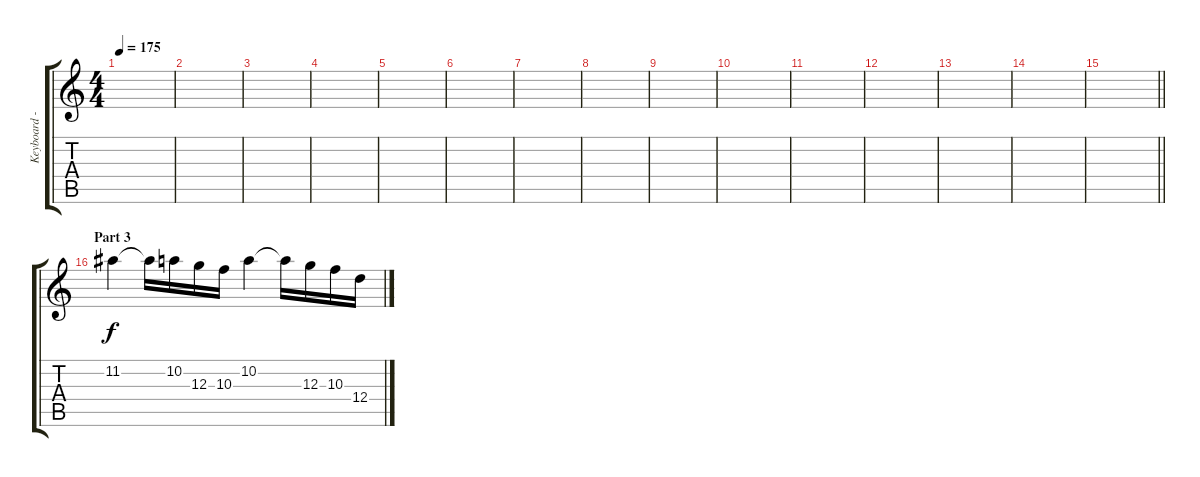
\track ("Keyboard - Lead" "Keyboard -") {instrument lead2sawtooth}
\staff {score tabs}
\tuning (E5 B4 G4 D4 A3 E3) {hide}
\ts (4 4)
\tempo 175
\clef g2
\ks c
|
|
|
|
|
|
|
|
|
|
|
|
|
|
\barLineRight lightlight
|
\section ("" "Part 3")
11.2.4{dy f} 11.2{t}.16 10.2.16 12.3.16 10.3.16 10.2.4 10.2{t}.16 12.3.16 10.3.16 12.4.16
